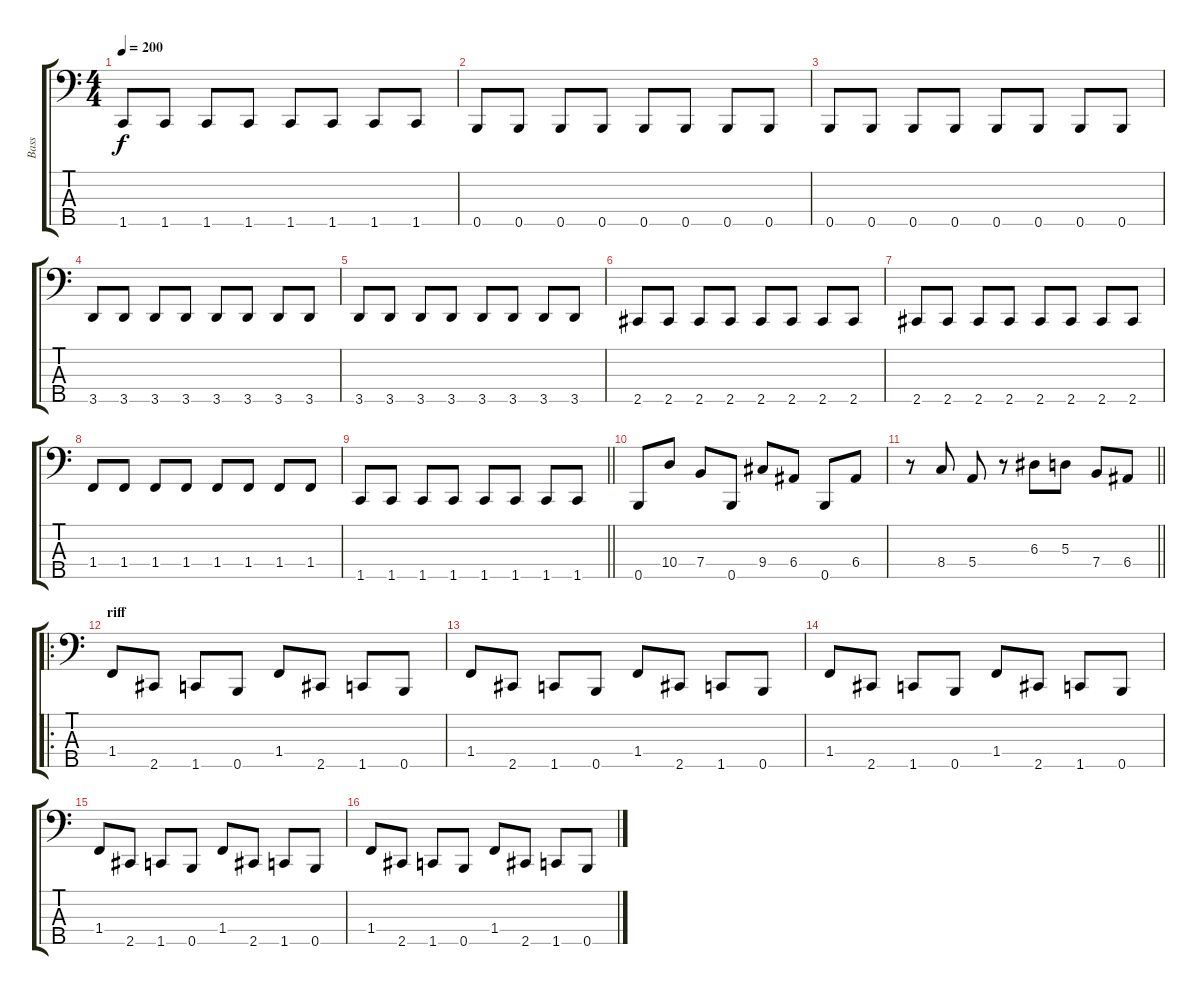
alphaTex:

\track ("Bass" "Bass") {instrument electricbasspick}
\staff {score tabs}
\tuning (G2 D2 A1 E1 B0) {hide}
\ts (4 4)
\tempo 200
\clef f4
\ks c
1.5.8{dy f} 1.5.8 1.5.8 1.5.8 1.5.8 1.5.8 1.5.8 1.5.8 |
0.5.8 0.5.8 0.5.8 0.5.8 0.5.8 0.5.8 0.5.8 0.5.8 |
0.5.8 0.5.8 0.5.8 0.5.8 0.5.8 0.5.8 0.5.8 0.5.8 |
3.5.8 3.5.8 3.5.8 3.5.8 3.5.8 3.5.8 3.5.8 3.5.8 |
3.5.8 3.5.8 3.5.8 3.5.8 3.5.8 3.5.8 3.5.8 3.5.8 |
2.5.8 2.5.8 2.5.8 2.5.8 2.5.8 2.5.8 2.5.8 2.5.8 |
2.5.8 2.5.8 2.5.8 2.5.8 2.5.8 2.5.8 2.5.8 2.5.8 |
1.4.8 1.4.8 1.4.8 1.4.8 1.4.8 1.4.8 1.4.8 1.4.8 |
\barLineRight lightlight
1.5.8 1.5.8 1.5.8 1.5.8 1.5.8 1.5.8 1.5.8 1.5.8 |
\section ("" "")
0.5.8 10.4.8 7.4.8 0.5.8 9.4.8 6.4.8 0.5.8 6.4.8 |
\barLineRight lightlight
r.8 8.4.8 5.4.8 r.8 6.3.8 5.3.8 7.4.8 6.4.8 |
\ro
\section ("" "riff")
1.4.8 2.5.8 1.5.8 0.5.8 1.4.8 2.5.8 1.5.8 0.5.8 |
1.4.8 2.5.8 1.5.8 0.5.8 1.4.8 2.5.8 1.5.8 0.5.8 |
1.4.8 2.5.8 1.5.8 0.5.8 1.4.8 2.5.8 1.5.8 0.5.8 |
1.4.8 2.5.8 1.5.8 0.5.8 1.4.8 2.5.8 1.5.8 0.5.8 |
1.4.8 2.5.8 1.5.8 0.5.8 1.4.8 2.5.8 1.5.8 0.5.8
